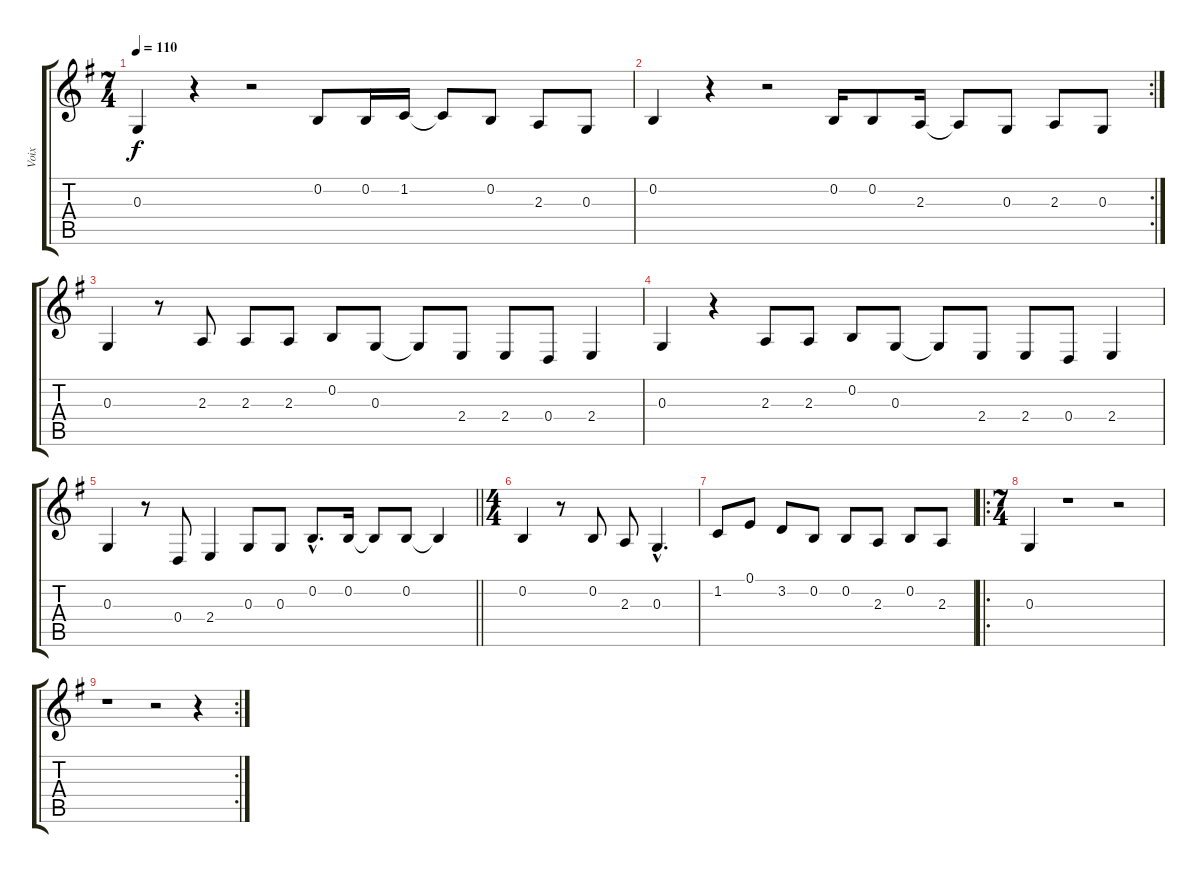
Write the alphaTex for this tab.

\track ("Voix" "Voix") {instrument choiraahs}
\staff {score tabs}
\tuning (E4 B3 G3 D3 A2 E2) {hide}
\ts (7 4)
\tempo 110
\clef g2
\ks g
0.3{t}.4{dy f} r.4 r.2 0.2.8 0.2.16 1.2.16 1.2{t}.8 0.2.8 2.3.8 0.3.8 |
\rc 2
0.2.4 r.4 r.2 0.2.16 0.2.8 2.3.16 2.3{t}.8 0.3.8 2.3.8 0.3.8 |
0.3.4 r.8 2.3.8 2.3.8 2.3.8 0.2.8 0.3.8 0.3{t}.8 2.4.8 2.4.8 0.4.8 2.4.4 |
0.3.4 r.4 2.3.8 2.3.8 0.2.8 0.3.8 0.3{t}.8 2.4.8 2.4.8 0.4.8 2.4.4 |
\barLineRight lightlight
0.3.4 r.8 0.4.8 2.4.4 0.3.8 0.3.8 0.2{hac}.8{d} 0.2.16 0.2{t}.8 0.2.8 0.2{t}.4 |
\ts (4 4)
0.2.4 r.8 0.2.8 2.3.8 0.3{hac}.4{d} |
1.2.8 0.1.8 3.2.8 0.2.8 0.2.8 2.3.8 0.2.8 2.3.8 |
\ro
\ts (7 4)
0.3.4 r.1 r.2 |
\rc 2
r.1 r.2 r.4
